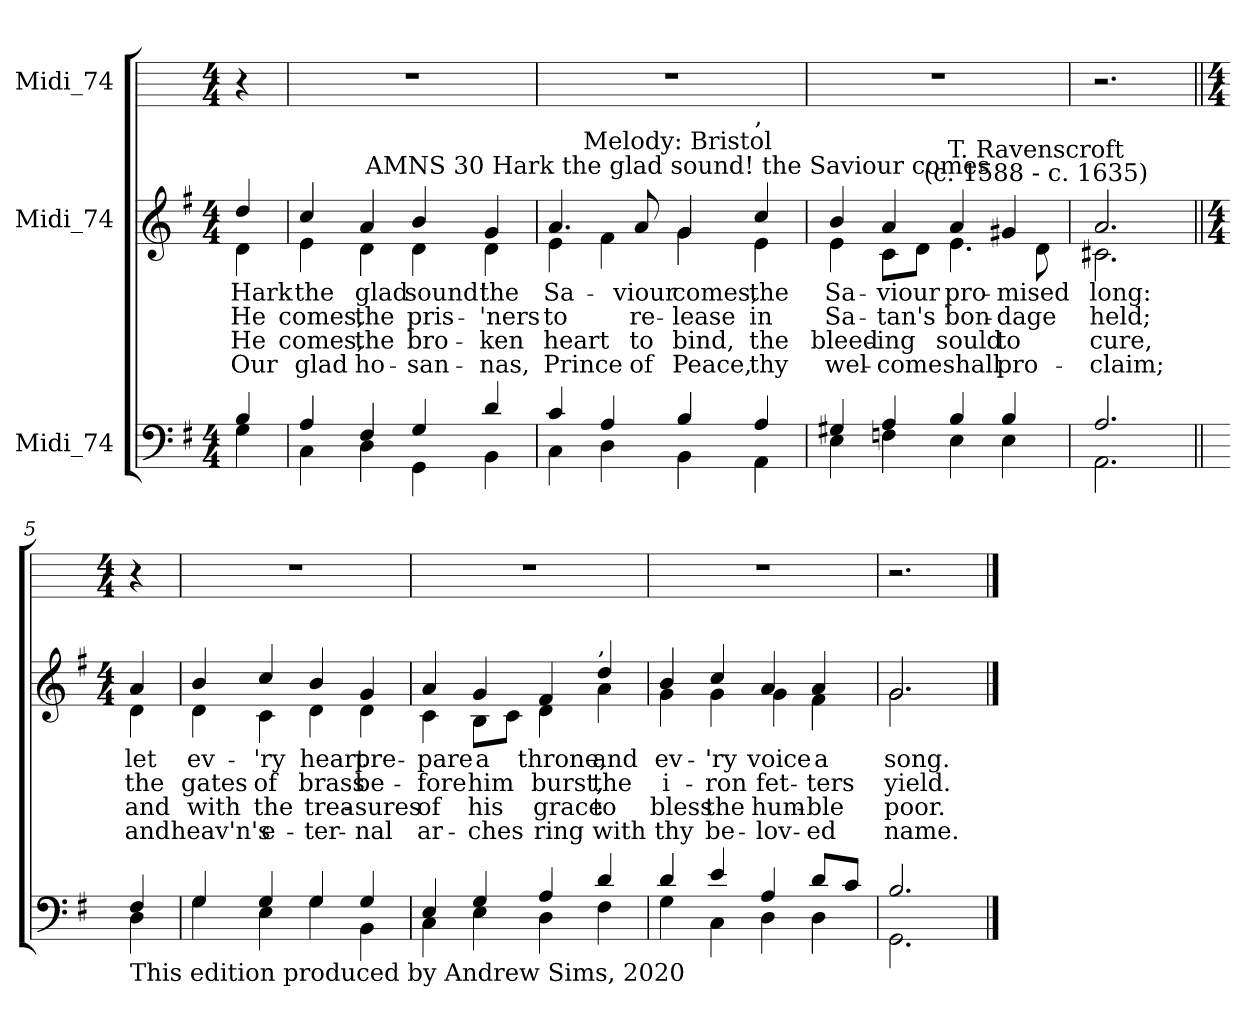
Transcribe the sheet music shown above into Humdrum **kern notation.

**kern	**kern	**text	**text	**text	**text	**kern
*part3	*part2	*part2	*part2	*part2	*part2	*part1
*staff3	*staff2	*staff2	*staff2	*staff2	*staff2	*staff1
*I"Midi_74	*I"Midi_74	*	*	*	*	*I"Midi_74
*clefF4	*clefG2	*	*	*	*	*
*k[f#]	*k[f#]	*	*	*	*	*
*G:	*G:	*	*	*	*	*
*M4/4	*M4/4	*	*	*	*	*M4/4
=	=	=	=	=	=	=
*^	*	*	*	*	*	*
!	!	!LO:TX:a:cj:t=Philip Doddridge\n(1702-1751)	!	!	!	!	!
!	!	!	!LO:LY:b	!LO:LY:b	!LO:LY:b	!LO:LY:b	!
*	*	*^	*	*	*	*	*
4B/	4G\	4dd/	4d\	Hark	He	He	Our	4r
=1	=1	=1	=1	=1	=1	=1	=1	=1
!	!	!	!	!LO:LY:b	!LO:LY:b	!LO:LY:b	!LO:LY:b	!
4A/	4C\	4cc/	4e\	the	comes,	comes,	glad	1r
!	!	!	!	!LO:LY:b	!LO:LY:b	!LO:LY:b	!LO:LY:b	!
4F#/	4D\	4a/	4d\	glad	the	the	ho-	.
!	!	!	!	!LO:LY:b	!LO:LY:b	!LO:LY:b	!LO:LY:b	!
4G/	4GG\	4b/	4d\	-sound!	pris-	-bro-	-san-	.
!	!	!	!	!LO:LY:b	!LO:LY:b	!LO:LY:b	!LO:LY:b	!
4d/	4BB\	4g/	4d\	-the	'ners	ken	nas,	.
=2	=2	=2	=2	=2	=2	=2	=2	=2
!	!	!	!	!LO:LY:b	!LO:LY:b	!LO:LY:b	!LO:LY:b	!
4c/	4C\	4.a/	4e\	Sa-	-to	heart	Prince	1r
4A/	4D\	.	4f#\	.	.	.	.	.
!	!	!	!	!LO:LY:b	!LO:LY:b	!LO:LY:b	!LO:LY:b	!
.	.	8a/	.	viour	re-	-to	of	.
!	!	!LO:TX:a:cj:t=AMNS 30 Hark the glad sound! the Saviour comes	!	!	!	!	!	!
!	!	!LO:TX:a:cj:t=Melody&colon; Bristol	!	!	!	!	!	!
!	!	!	!	!LO:LY:b	!LO:LY:b	!LO:LY:b	!LO:LY:b	!
4B/	4BB\	4g/	4g\	comes,	lease	bind,	Peace,	.
!	!	!LO:TX:a:t=,	!	!	!	!	!	!
!	!	!	!	!LO:LY:b	!LO:LY:b	!LO:LY:b	!LO:LY:b	!
4A/	4AA\	4cc/	4e\	the	in	the	thy	.
=3	=3	=3	=3	=3	=3	=3	=3	=3
!	!	!	!	!LO:LY:b	!LO:LY:b	!LO:LY:b	!LO:LY:b	!
4G#X/	4E\	4b/	4e\	Sa-	-Sa-	-bleed-	-wel-	1r
!	!	!	!	!LO:LY:b	!LO:LY:b	!LO:LY:b	!LO:LY:b	!
4A/	4Fn\	4a/	8c\L	-viour	tan's	ing	come	.
.	.	.	8d\J	.	.	.	.	.
!	!	!	!	!LO:LY:b	!LO:LY:b	!LO:LY:b	!LO:LY:b	!
4B/	4E\	4a/	4.e\	pro-	-bon-	-sould	shall	.
!	!	!	!	!LO:LY:b	!LO:LY:b	!LO:LY:b	!LO:LY:b	!
4B/	4E\	4g#X/	.	mised	dage	to	pro-	.
!	!	!	!LO:TX:a:cj:t=T. Ravenscroft\n(c. 1588 - c. 1635)	!	!	!	!	!
.	.	.	8d\	.	.	.	.	.
=4	=4	=4	=4	=4	=4	=4	=4	=4
!	!	!	!	!LO:LY:b	!LO:LY:b	!LO:LY:b	!LO:LY:b	!
2.A/	2.AA\	2.a/	2.c#X\	-long:	held;	cure,	claim;	2.r
!!LO:LB:g=z
=5||	=5||	=5||	=5||	=5||	=5||	=5||	=5||	=5||
*	*	*M4/4	*	*	*	*	*	*M4/4
!LO:TX:b:t=This edition produced by Andrew Sims, 2020	!	!	!	!	!	!	!	!
!	!	!	!	!LO:LY:b	!LO:LY:b	!LO:LY:b	!LO:LY:b	!
4F#/	4D\	4a/	4d\	let	the	and	and	4r
=6	=6	=6	=6	=6	=6	=6	=6	=6
!	!	!	!	!LO:LY:b	!LO:LY:b	!LO:LY:b	!LO:LY:b	!
4G/	4G\	4b/	4d\	ev-	-gates	with	heav'n's	1r
!	!	!	!	!LO:LY:b	!LO:LY:b	!LO:LY:b	!LO:LY:b	!
4G/	4E\	4cc/	4c\	'ry	of	the	e-	.
!	!	!	!	!LO:LY:b	!LO:LY:b	!LO:LY:b	!LO:LY:b	!
4G/	4G\	4b/	4d\	-heart	brass	trea-	-ter-	.
!	!	!	!	!LO:LY:b	!LO:LY:b	!LO:LY:b	!LO:LY:b	!
4G/	4BB\	4g/	4d\	-pre-	-be-	-sures	nal	.
=7	=7	=7	=7	=7	=7	=7	=7	=7
!	!	!	!	!LO:LY:b	!LO:LY:b	!LO:LY:b	!LO:LY:b	!
4E/	4C\	4a/	4c\	pare	fore	of	ar-	1r
!	!	!	!	!LO:LY:b	!LO:LY:b	!LO:LY:b	!LO:LY:b	!
4G/	4E\	4g/	8B\L	-a	him	his	ches	.
.	.	.	8c\J	.	.	.	.	.
!	!	!	!	!LO:LY:b	!LO:LY:b	!LO:LY:b	!LO:LY:b	!
4A/	4D\	4f#/	4d\	throne,	burst,	grace	ring	.
!	!	!LO:TX:a:t=,	!	!	!	!	!	!
!	!	!	!	!LO:LY:b	!LO:LY:b	!LO:LY:b	!LO:LY:b	!
4d/	4F#\	4dd/	4a\	and	the	to	with	.
=8	=8	=8	=8	=8	=8	=8	=8	=8
!	!	!	!	!LO:LY:b	!LO:LY:b	!LO:LY:b	!LO:LY:b	!
4d/	4G\	4b/	4g\	ev-	-i-	-bless	thy	1r
!	!	!	!	!LO:LY:b	!LO:LY:b	!LO:LY:b	!LO:LY:b	!
4e/	4C\	4cc/	4g\	'ry	ron	the	be-	.
!	!	!	!	!LO:LY:b	!LO:LY:b	!LO:LY:b	!LO:LY:b	!
4A/	4D\	4a/	4g\	-voice	fet-	-hum-	-lov-	.
!	!	!	!	!LO:LY:b	!LO:LY:b	!LO:LY:b	!LO:LY:b	!
8d/L	4D\	4a/	4f#\	-a	ters	ble	ed	.
8c/J	.	.	.	.	.	.	.	.
=9	=9	=9	=9	=9	=9	=9	=9	=9
!	!	!	!	!LO:LY:b	!LO:LY:b	!LO:LY:b	!LO:LY:b	!
2.B/	2.GG\	2.g/	2.g\	song.	yield.	poor.	name.	2.r
*v	*v	*	*	*	*	*	*	*
*	*v	*v	*	*	*	*	*
==	==	==	==	==	==	==
*-	*-	*-	*-	*-	*-	*-
